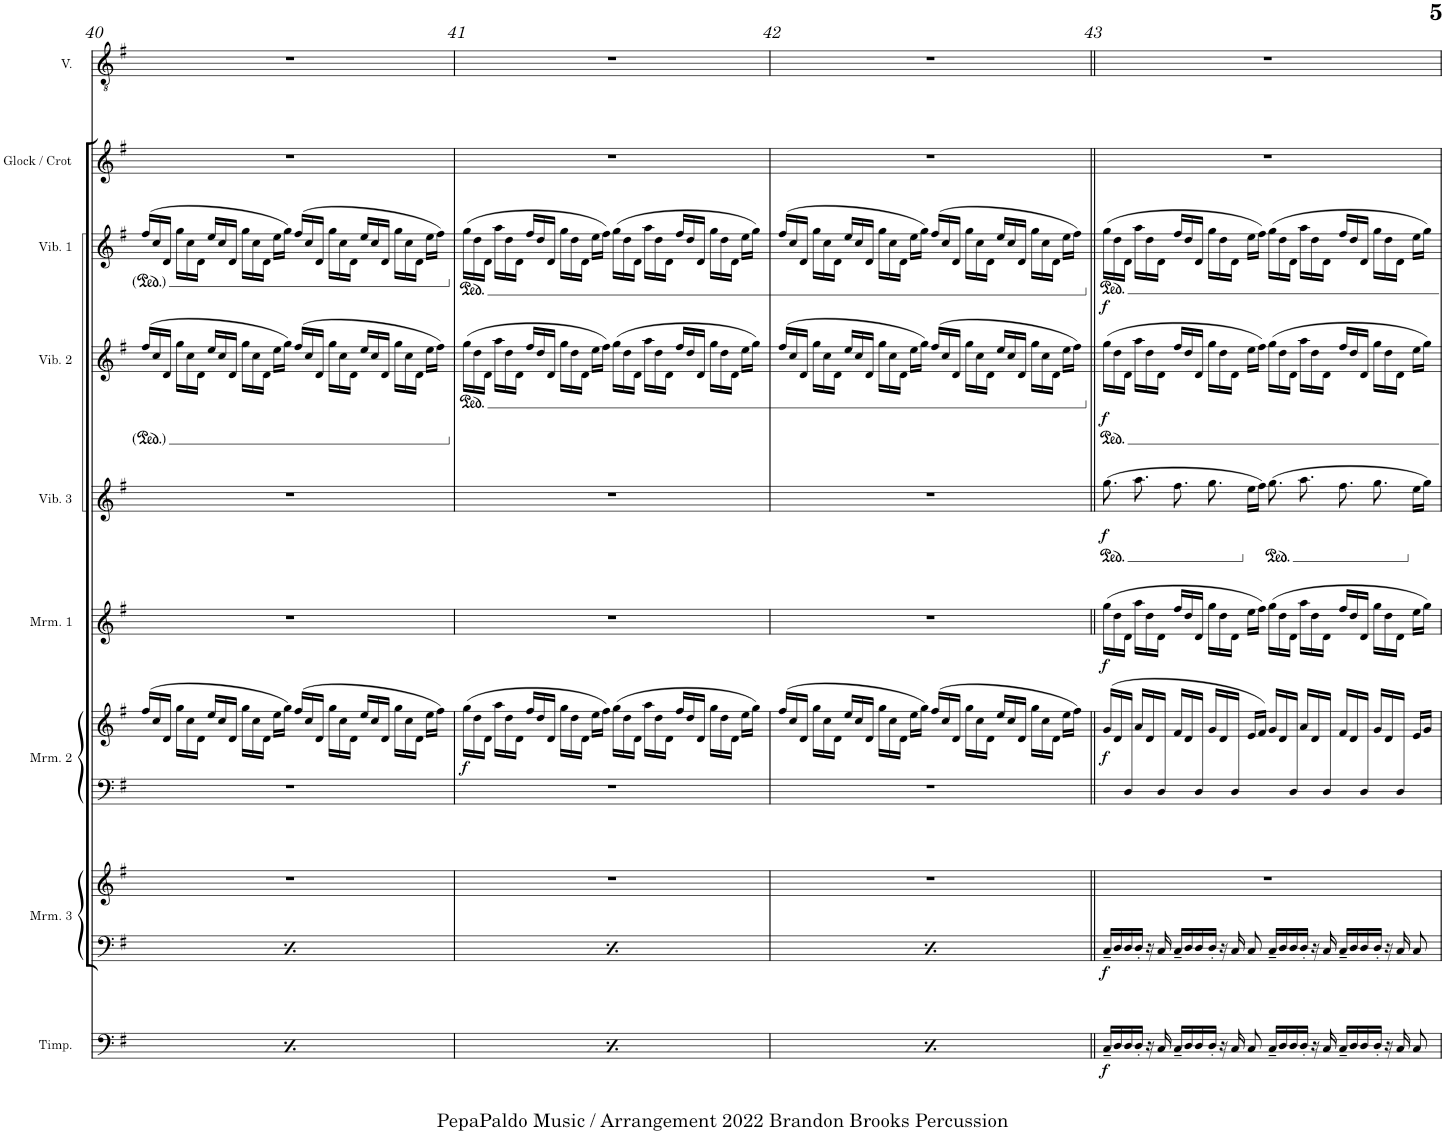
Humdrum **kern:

**kern	**dynam	**kern	**kern	**dynam	**kern	**kern	**dynam	**kern	**dynam	**kern	**dynam	**kern	**dynam	**kern	**dynam	**kern	**kern
*part9	*part9	*part8	*part8	*part8	*part7	*part7	*part7	*part6	*part6	*part5	*part5	*part4	*part4	*part3	*part3	*part2	*part1
*staff11	*staff11	*staff10	*staff9	*staff9/10	*staff8	*staff7	*staff7/8	*staff6	*staff6	*staff5	*staff5	*staff4	*staff4	*staff3	*staff3	*staff2	*staff1
*I"Timpani	*	*I"Marimba 3	*	*	*I"Marimba 2	*	*	*I"Marimba 1	*	*I"Vibraphone 3	*	*I"Vibraphone 2	*	*I"Vibraphone 1	*	*I"Glock / Crot	*I"Voice
*I'Timp.	*	*I'Mrm. 3	*	*	*I'Mrm. 2	*	*	*I'Mrm. 1	*	*I'Vib. 3	*	*I'Vib. 2	*	*I'Vib. 1	*	*I'Glock / Crot	*I'V.
!!LO:PB:g=z
*clefF4	*	*clefF4	*clefG2	*	*clefF4	*clefG2	*	*clefG2	*	*clefG2	*	*clefG2	*	*clefG2	*	*clefG2	*clefGv2
*	*	*	*	*	*	*	*	*	*	*	*	*	*	*	*	*Trd-14c-24	*
*k[f#]	*	*k[f#]	*k[f#]	*	*k[f#]	*k[f#]	*	*k[f#]	*	*k[f#]	*	*k[f#]	*	*k[f#]	*	*k[f#]	*k[f#]
*M7/4	*	*M7/4	*M7/4	*	*M7/4	*M7/4	*	*M7/4	*	*M7/4	*	*M7/4	*	*M7/4	*	*M7/4	*M7/4
=40	=40	=40	=40	=40	=40	=40	=40	=40	=40	=40	=40	=40	=40	=40	=40	=40	=40
!	!LO:DY:b	!	!	!LO:DY:b=2	!	!	!	!	!	!	!	!	!	!	!	!	!
16C~/LL	mf	16C~/LL	1..r	mf	1..r	(16ff#/LL	.	1..r	.	1..r	.	(16ff#/LL	.	(16ff#/LL	.	1..r	1..r
16D/	.	16D/	.	.	.	16cc/	.	.	.	.	.	16cc/	.	16cc/	.	.	.
16D/	.	16D/	.	.	.	16d/JJ	.	.	.	.	.	16d/JJ	.	16d/JJ	.	.	.
16D'/JJ	.	16D'/JJ	.	.	.	16gg\LL	.	.	.	.	.	16gg\LL	.	16gg\LL	.	.	.
16r	.	16r	.	.	.	16cc\	.	.	.	.	.	16cc\	.	16cc\	.	.	.
16C/	.	16C/	.	.	.	16d\JJ	.	.	.	.	.	16d\JJ	.	16d\JJ	.	.	.
16C~/LL	.	16C~/LL	.	.	.	16ee/LL	.	.	.	.	.	16ee/LL	.	16ee/LL	.	.	.
16D/	.	16D/	.	.	.	16cc/	.	.	.	.	.	16cc/	.	16cc/	.	.	.
16D/	.	16D/	.	.	.	16d/JJ	.	.	.	.	.	16d/JJ	.	16d/JJ	.	.	.
16D'/JJ	.	16D'/JJ	.	.	.	16gg\LL	.	.	.	.	.	16gg\LL	.	16gg\LL	.	.	.
16r	.	16r	.	.	.	16cc\	.	.	.	.	.	16cc\	.	16cc\	.	.	.
16C/	.	16C/	.	.	.	16d\JJ	.	.	.	.	.	16d\JJ	.	16d\JJ	.	.	.
8C/	.	8C/	.	.	.	16ee\LL	.	.	.	.	.	16ee\LL	.	16ee\LL	.	.	.
.	.	.	.	.	.	16gg\JJ)	.	.	.	.	.	16gg\JJ)	.	16gg\JJ)	.	.	.
16C~/LL	.	16C~/LL	.	.	.	(16ff#/LL	.	.	.	.	.	(16ff#/LL	.	(16ff#/LL	.	.	.
16D/	.	16D/	.	.	.	16cc/	.	.	.	.	.	16cc/	.	16cc/	.	.	.
16D/	.	16D/	.	.	.	16d/JJ	.	.	.	.	.	16d/JJ	.	16d/JJ	.	.	.
16D'/JJ	.	16D'/JJ	.	.	.	16gg\LL	.	.	.	.	.	16gg\LL	.	16gg\LL	.	.	.
16r	.	16r	.	.	.	16cc\	.	.	.	.	.	16cc\	.	16cc\	.	.	.
16C/	.	16C/	.	.	.	16d\JJ	.	.	.	.	.	16d\JJ	.	16d\JJ	.	.	.
16C~/LL	.	16C~/LL	.	.	.	16ee/LL	.	.	.	.	.	16ee/LL	.	16ee/LL	.	.	.
16D/	.	16D/	.	.	.	16cc/	.	.	.	.	.	16cc/	.	16cc/	.	.	.
16D/	.	16D/	.	.	.	16d/JJ	.	.	.	.	.	16d/JJ	.	16d/JJ	.	.	.
16D'/JJ	.	16D'/JJ	.	.	.	16gg\LL	.	.	.	.	.	16gg\LL	.	16gg\LL	.	.	.
16r	.	16r	.	.	.	16cc\	.	.	.	.	.	16cc\	.	16cc\	.	.	.
16C/	.	16C/	.	.	.	16d\JJ	.	.	.	.	.	16d\JJ	.	16d\JJ	.	.	.
8C/	.	8C/	.	.	.	16ee\LL	.	.	.	.	.	16ee\LL	.	16ee\LL	.	.	.
.	.	.	.	.	.	16ff#\JJ)	.	.	.	.	.	16ff#\JJ)	.	16ff#\JJ)	.	.	.
=41	=41	=41	=41	=41	=41	=41	=41	=41	=41	=41	=41	=41	=41	=41	=41	=41	=41
*	*	*	*	*	*	*	*	*	*	*	*	*ped	*	*	*	*	*
*	*	*	*	*	*	*	*	*	*	*	*	*	*	*ped	*	*	*
!	!LO:DY:b	!	!	!LO:DY:b=2	!	!	!LO:DY:b	!	!	!	!	!	!	!	!	!	!
16C~/LL	mf	16C~/LL	1..r	mf	1..r	(16gg\LL	f	1..r	.	1..r	.	(16gg\LL	.	(16gg\LL	.	1..r	1..r
16D/	.	16D/	.	.	.	16dd\	.	.	.	.	.	16dd\	.	16dd\	.	.	.
16D/	.	16D/	.	.	.	16d\JJ	.	.	.	.	.	16d\JJ	.	16d\JJ	.	.	.
16D'/JJ	.	16D'/JJ	.	.	.	16aa\LL	.	.	.	.	.	16aa\LL	.	16aa\LL	.	.	.
16r	.	16r	.	.	.	16dd\	.	.	.	.	.	16dd\	.	16dd\	.	.	.
16C/	.	16C/	.	.	.	16d\JJ	.	.	.	.	.	16d\JJ	.	16d\JJ	.	.	.
16C~/LL	.	16C~/LL	.	.	.	16ff#/LL	.	.	.	.	.	16ff#/LL	.	16ff#/LL	.	.	.
16D/	.	16D/	.	.	.	16dd/	.	.	.	.	.	16dd/	.	16dd/	.	.	.
16D/	.	16D/	.	.	.	16d/JJ	.	.	.	.	.	16d/JJ	.	16d/JJ	.	.	.
16D'/JJ	.	16D'/JJ	.	.	.	16gg\LL	.	.	.	.	.	16gg\LL	.	16gg\LL	.	.	.
16r	.	16r	.	.	.	16dd\	.	.	.	.	.	16dd\	.	16dd\	.	.	.
16C/	.	16C/	.	.	.	16d\JJ	.	.	.	.	.	16d\JJ	.	16d\JJ	.	.	.
8C/	.	8C/	.	.	.	16ee\LL	.	.	.	.	.	16ee\LL	.	16ee\LL	.	.	.
.	.	.	.	.	.	16ff#\JJ)	.	.	.	.	.	16ff#\JJ)	.	16ff#\JJ)	.	.	.
16C~/LL	.	16C~/LL	.	.	.	(16gg\LL	.	.	.	.	.	(16gg\LL	.	(16gg\LL	.	.	.
16D/	.	16D/	.	.	.	16dd\	.	.	.	.	.	16dd\	.	16dd\	.	.	.
16D/	.	16D/	.	.	.	16d\JJ	.	.	.	.	.	16d\JJ	.	16d\JJ	.	.	.
16D'/JJ	.	16D'/JJ	.	.	.	16aa\LL	.	.	.	.	.	16aa\LL	.	16aa\LL	.	.	.
16r	.	16r	.	.	.	16dd\	.	.	.	.	.	16dd\	.	16dd\	.	.	.
16C/	.	16C/	.	.	.	16d\JJ	.	.	.	.	.	16d\JJ	.	16d\JJ	.	.	.
16C~/LL	.	16C~/LL	.	.	.	16ff#/LL	.	.	.	.	.	16ff#/LL	.	16ff#/LL	.	.	.
16D/	.	16D/	.	.	.	16dd/	.	.	.	.	.	16dd/	.	16dd/	.	.	.
16D/	.	16D/	.	.	.	16d/JJ	.	.	.	.	.	16d/JJ	.	16d/JJ	.	.	.
16D'/JJ	.	16D'/JJ	.	.	.	16gg\LL	.	.	.	.	.	16gg\LL	.	16gg\LL	.	.	.
16r	.	16r	.	.	.	16dd\	.	.	.	.	.	16dd\	.	16dd\	.	.	.
16C/	.	16C/	.	.	.	16d\JJ	.	.	.	.	.	16d\JJ	.	16d\JJ	.	.	.
8C/	.	8C/	.	.	.	16ee\LL	.	.	.	.	.	16ee\LL	.	16ee\LL	.	.	.
.	.	.	.	.	.	16gg\JJ)	.	.	.	.	.	16gg\JJ)	.	16gg\JJ)	.	.	.
=42	=42	=42	=42	=42	=42	=42	=42	=42	=42	=42	=42	=42	=42	=42	=42	=42	=42
!	!LO:DY:b	!	!	!LO:DY:b=2	!	!	!	!	!	!	!	!	!	!	!	!	!
16C~/LL	mf	16C~/LL	1..r	mf	1..r	(16ff#/LL	.	1..r	.	1..r	.	(16ff#/LL	.	(16ff#/LL	.	1..r	1..r
16D/	.	16D/	.	.	.	16cc/	.	.	.	.	.	16cc/	.	16cc/	.	.	.
16D/	.	16D/	.	.	.	16d/JJ	.	.	.	.	.	16d/JJ	.	16d/JJ	.	.	.
16D'/JJ	.	16D'/JJ	.	.	.	16gg\LL	.	.	.	.	.	16gg\LL	.	16gg\LL	.	.	.
16r	.	16r	.	.	.	16cc\	.	.	.	.	.	16cc\	.	16cc\	.	.	.
16C/	.	16C/	.	.	.	16d\JJ	.	.	.	.	.	16d\JJ	.	16d\JJ	.	.	.
16C~/LL	.	16C~/LL	.	.	.	16ee/LL	.	.	.	.	.	16ee/LL	.	16ee/LL	.	.	.
16D/	.	16D/	.	.	.	16cc/	.	.	.	.	.	16cc/	.	16cc/	.	.	.
16D/	.	16D/	.	.	.	16d/JJ	.	.	.	.	.	16d/JJ	.	16d/JJ	.	.	.
16D'/JJ	.	16D'/JJ	.	.	.	16gg\LL	.	.	.	.	.	16gg\LL	.	16gg\LL	.	.	.
16r	.	16r	.	.	.	16cc\	.	.	.	.	.	16cc\	.	16cc\	.	.	.
16C/	.	16C/	.	.	.	16d\JJ	.	.	.	.	.	16d\JJ	.	16d\JJ	.	.	.
8C/	.	8C/	.	.	.	16ee\LL	.	.	.	.	.	16ee\LL	.	16ee\LL	.	.	.
.	.	.	.	.	.	16gg\JJ)	.	.	.	.	.	16gg\JJ)	.	16gg\JJ)	.	.	.
16C~/LL	.	16C~/LL	.	.	.	(16ff#/LL	.	.	.	.	.	(16ff#/LL	.	(16ff#/LL	.	.	.
16D/	.	16D/	.	.	.	16cc/	.	.	.	.	.	16cc/	.	16cc/	.	.	.
16D/	.	16D/	.	.	.	16d/JJ	.	.	.	.	.	16d/JJ	.	16d/JJ	.	.	.
16D'/JJ	.	16D'/JJ	.	.	.	16gg\LL	.	.	.	.	.	16gg\LL	.	16gg\LL	.	.	.
16r	.	16r	.	.	.	16cc\	.	.	.	.	.	16cc\	.	16cc\	.	.	.
16C/	.	16C/	.	.	.	16d\JJ	.	.	.	.	.	16d\JJ	.	16d\JJ	.	.	.
16C~/LL	.	16C~/LL	.	.	.	16ee/LL	.	.	.	.	.	16ee/LL	.	16ee/LL	.	.	.
16D/	.	16D/	.	.	.	16cc/	.	.	.	.	.	16cc/	.	16cc/	.	.	.
16D/	.	16D/	.	.	.	16d/JJ	.	.	.	.	.	16d/JJ	.	16d/JJ	.	.	.
16D'/JJ	.	16D'/JJ	.	.	.	16gg\LL	.	.	.	.	.	16gg\LL	.	16gg\LL	.	.	.
16r	.	16r	.	.	.	16cc\	.	.	.	.	.	16cc\	.	16cc\	.	.	.
16C/	.	16C/	.	.	.	16d\JJ	.	.	.	.	.	16d\JJ	.	16d\JJ	.	.	.
8C/	.	8C/	.	.	.	16ee\LL	.	.	.	.	.	16ee\LL	.	16ee\LL	.	.	.
.	.	.	.	.	.	16ff#\JJ)	.	.	.	.	.	16ff#\JJ)	.	16ff#\JJ)	.	.	.
=43||	=43||	=43||	=43||	=43||	=43||	=43||	=43||	=43||	=43||	=43||	=43||	=43||	=43||	=43||	=43||	=43||	=43||
*	*	*	*	*	*^	*	*	*	*	*	*	*	*	*	*	*	*
*	*	*	*	*	*	*	*	*	*	*	*ped	*	*	*	*	*	*	*
*	*	*	*	*	*	*	*	*	*	*	*	*	*Xped	*	*	*	*	*
*	*	*	*	*	*	*	*	*	*	*	*	*	*	*	*Xped	*	*	*
!	!LO:DY:b	!	!	!LO:DY:b=2	!	!	!	!LO:DY:b	!	!LO:DY:b	!	!LO:DY:b	!	!LO:DY:b	!	!LO:DY:b	!	!
16C~/LL	f	16C~/LL	1..r	f	8ryy	1..ryy	(16g/LL	f	(16gg\LL	f	(8.gg\	f	(16gg\LL	f	(16gg\LL	f	1..r	1..r
16D/	.	16D/	.	.	.	.	16d/	.	16dd\	.	.	.	16dd\	.	16dd\	.	.	.
16D/	.	16D/	.	.	16D/JJ	.	16ryy	.	16d\JJ	.	.	.	16d\JJ	.	16d\JJ	.	.	.
16D'/JJ	.	16D'/JJ	.	.	8ryy	.	16a/LL	.	16aa\LL	.	8.aa\	.	16aa\LL	.	16aa\LL	.	.	.
16r	.	16r	.	.	.	.	16d/	.	16dd\	.	.	.	16dd\	.	16dd\	.	.	.
16C/	.	16C/	.	.	16D/JJ	.	16ryy	.	16d\JJ	.	.	.	16d\JJ	.	16d\JJ	.	.	.
16C~/LL	.	16C~/LL	.	.	8ryy	.	16f#/LL	.	16ff#/LL	.	8.ff#\	.	16ff#/LL	.	16ff#/LL	.	.	.
16D/	.	16D/	.	.	.	.	16d/	.	16dd/	.	.	.	16dd/	.	16dd/	.	.	.
16D/	.	16D/	.	.	16D/JJ	.	16ryy	.	16d/JJ	.	.	.	16d/JJ	.	16d/JJ	.	.	.
16D'/JJ	.	16D'/JJ	.	.	8ryy	.	16g/LL	.	16gg\LL	.	8.gg\	.	16gg\LL	.	16gg\LL	.	.	.
16r	.	16r	.	.	.	.	16d/	.	16dd\	.	.	.	16dd\	.	16dd\	.	.	.
16C/	.	16C/	.	.	16D/JJ	.	16ryy	.	16d\JJ	.	.	.	16d\JJ	.	16d\JJ	.	.	.
*	*	*	*	*	*	*	*	*	*	*	*Xped	*	*	*	*	*	*	*
8C/	.	8C/	.	.	4ryy	.	16e/LL	.	16ee\LL	.	16ee\LL	.	16ee\LL	.	16ee\LL	.	.	.
.	.	.	.	.	.	.	16f#/JJ)	.	16ff#\JJ)	.	16ff#\JJ)	.	16ff#\JJ)	.	16ff#\JJ)	.	.	.
*	*	*	*	*	*	*	*	*	*	*	*ped	*	*	*	*	*	*	*
16C~/LL	.	16C~/LL	.	.	.	.	16g/LL	.	(16gg\LL	.	(8.gg\	.	(16gg\LL	.	(16gg\LL	.	.	.
16D/	.	16D/	.	.	.	.	16d/	.	16dd\	.	.	.	16dd\	.	16dd\	.	.	.
16D/	.	16D/	.	.	16D/JJ	.	16ryy	.	16d\JJ	.	.	.	16d\JJ	.	16d\JJ	.	.	.
16D'/JJ	.	16D'/JJ	.	.	8ryy	.	16a/LL	.	16aa\LL	.	8.aa\	.	16aa\LL	.	16aa\LL	.	.	.
16r	.	16r	.	.	.	.	16d/	.	16dd\	.	.	.	16dd\	.	16dd\	.	.	.
16C/	.	16C/	.	.	16D/JJ	.	16ryy	.	16d\JJ	.	.	.	16d\JJ	.	16d\JJ	.	.	.
16C~/LL	.	16C~/LL	.	.	8ryy	.	16f#/LL	.	16ff#/LL	.	8.ff#\	.	16ff#/LL	.	16ff#/LL	.	.	.
16D/	.	16D/	.	.	.	.	16d/	.	16dd/	.	.	.	16dd/	.	16dd/	.	.	.
16D/	.	16D/	.	.	16D/JJ	.	16ryy	.	16d/JJ	.	.	.	16d/JJ	.	16d/JJ	.	.	.
16D'/JJ	.	16D'/JJ	.	.	8ryy	.	16g/LL	.	16gg\LL	.	8.gg\	.	16gg\LL	.	16gg\LL	.	.	.
16r	.	16r	.	.	.	.	16d/	.	16dd\	.	.	.	16dd\	.	16dd\	.	.	.
16C/	.	16C/	.	.	16D/JJ	.	16ryy	.	16d\JJ	.	.	.	16d\JJ	.	16d\JJ	.	.	.
*	*	*	*	*	*	*	*	*	*	*	*Xped	*	*	*	*	*	*	*
8C/	.	8C/	.	.	8ryy	.	16e/LL	.	16ee\LL	.	16ee\LL	.	16ee\LL	.	16ee\LL	.	.	.
.	.	.	.	.	.	.	16g/JJ	.	16gg\JJ)	.	16gg\JJ)	.	16gg\JJ)	.	16gg\JJ)	.	.	.
*	*	*	*	*	*v	*v	*	*	*	*	*	*	*	*	*	*	*	*
=	=	=	=	=	=	=	=	=	=	=	=	=	=	=	=	=	=
*-	*-	*-	*-	*-	*-	*-	*-	*-	*-	*-	*-	*-	*-	*-	*-	*-	*-
